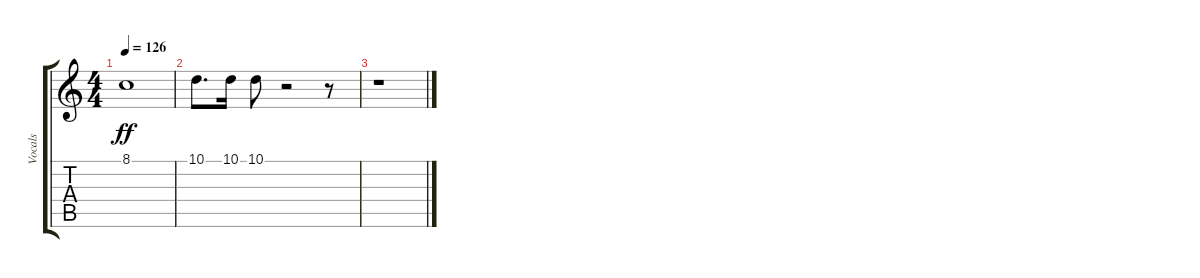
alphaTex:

\track ("Vocals" "Vocals") {instrument lead2sawtooth}
\staff {score tabs}
\tuning (E4 B3 G3 D3 A2 E2) {hide}
\ts (4 4)
\tempo 126
\clef g2
\ks c
8.1.1{dy ff} |
10.1.8{d} 10.1.16 10.1.8 r.2 r.8 |
r.1
